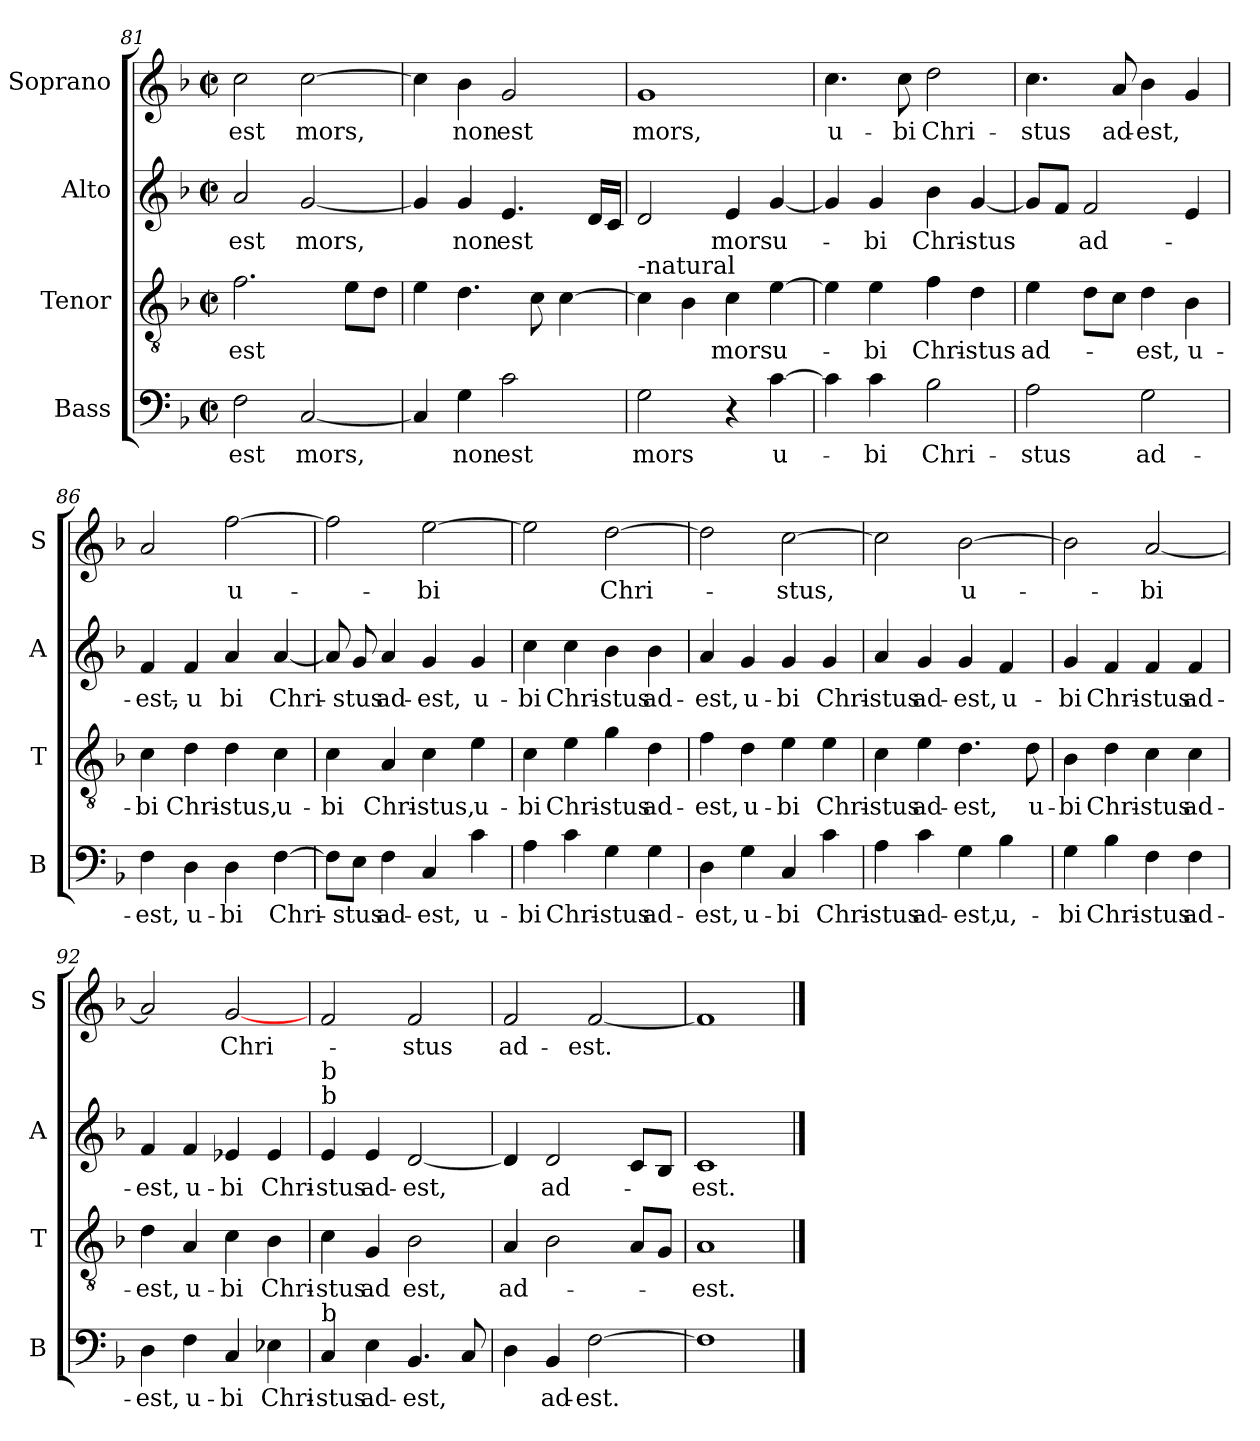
**kern	**text	**kern	**text	**kern	**text	**kern	**text
*part4	*part4	*part3	*part3	*part2	*part2	*part1	*part1
*staff4	*staff4	*staff3	*staff3	*staff2	*staff2	*staff1	*staff1
*I"Bass	*	*I"Tenor	*	*I"Alto	*	*I"Soprano	*
*I'B	*	*I'T	*	*I'A	*	*I'S	*
!!LO:LB:g=z
*clefF4	*	*clefGv2	*	*clefG2	*	*clefG2	*
*k[b-]	*	*k[b-]	*	*k[b-]	*	*k[b-]	*
*F:	*	*F:	*	*F:	*	*F:	*
*M2/2	*	*M2/2	*	*M2/2	*	*M2/2	*
*met(c|)	*	*met(c|)	*	*met(c|)	*	*met(c|)	*
=81	=81	=81	=81	=81	=81	=81	=81
2F\	est	2.f\	est	2a/	est	2cc\	est
[2C/	mors,	.	.	[2g/	mors,	[2cc\	mors,
.	.	8e\L	.	.	.	.	.
.	.	8d\J	.	.	.	.	.
=82	=82	=82	=82	=82	=82	=82	=82
4C/]	.	4e\	.	4g/]	.	4cc\]	.
4G\	non	4.d\	.	4g/	non	4b-\	non
2c\	est	.	.	4.e/	est	2g/	est
.	.	8c\	.	.	.	.	.
.	.	[4c\	.	.	.	.	.
.	.	.	.	16d/LL	.	.	.
.	.	.	.	16c/JJ	.	.	.
=83	=83	=83	=83	=83	=83	=83	=83
!	!	!LO:TX:a:t=-natural	!	!	!	!	!
2G\	mors	4c\]	.	2d/	.	1g	mors,
.	.	4B-\	.	.	.	.	.
4r	.	4c\	mors	4e/	mors	.	.
[4c\	u-	[4e\	u-	[4g/	u-	.	.
=84	=84	=84	=84	=84	=84	=84	=84
4c\]	.	4e\]	.	4g/]	.	4.cc\	u-
4c\	-bi	4e\	-bi	4g/	-bi	.	.
.	.	.	.	.	.	8cc\	-bi
2B-\	Chri-	4f\	Chri-	4b-\	Chri-	2dd\	Chri-
.	.	4d\	-stus	[4g/	-stus	.	.
=85	=85	=85	=85	=85	=85	=85	=85
2A\	-stus	4e\	ad-	8g/L]	.	4.cc\	-stus
.	.	.	.	8f/J	.	.	.
.	.	8d\L	.	2f/	ad-	.	.
.	.	8c\J	.	.	.	8a/	ad-
2G\	ad-	4d\	-est,	.	.	4b-\	-est,
.	.	4B-\	u-	4e/	.	4g/	.
!!LO:LB:g=z
=86	=86	=86	=86	=86	=86	=86	=86
4F\	-est,	4c\	-bi	4f/	-est,-	2a/	.
4D\	u-	4d\	Chri-	4f/	-u	.	.
4D\	-bi	4d\	-stus,	4a/	bi	[2ff\	u-
[4F\	Chri-	4c\	u-	[4a/	Chri-	.	.
=87	=87	=87	=87	=87	=87	=87	=87
8F\L]	.	4c\	-bi	8a/]	.	2ff\]	.
8E\J	-stus	.	.	8g/	-stus	.	.
4F\	ad-	4A/	Chri-	4a/	ad-	.	.
4C/	-est,	4c\	-stus,	4g/	-est,	[2ee\	-bi
4c\	u-	4e\	u-	4g/	u-	.	.
=88	=88	=88	=88	=88	=88	=88	=88
4A\	-bi	4c\	-bi	4cc\	-bi	2ee\]	.
4c\	Chri-	4e\	Chri-	4cc\	Chri-	.	.
4G\	-stus	4g\	-stus	4b-\	-stus	[2dd\	Chri-
4G\	ad-	4d\	ad-	4b-\	ad-	.	.
=89	=89	=89	=89	=89	=89	=89	=89
4D\	-est,	4f\	-est,	4a/	-est,	2dd\]	.
4G\	u-	4d\	u-	4g/	u-	.	.
4C/	-bi	4e\	-bi	4g/	-bi	[2cc\	-stus,
4c\	Chri-	4e\	Chri-	4g/	Chri-	.	.
=90	=90	=90	=90	=90	=90	=90	=90
4A\	-stus	4c\	-stus	4a/	-stus	2cc\]	.
4c\	ad-	4e\	ad-	4g/	ad-	.	.
4G\	-est,	4.d\	-est,	4g/	-est,	[2b-\	u-
4B-\	u,-	.	.	4f/	u-	.	.
.	.	8d\	u-	.	.	.	.
!!LO:LB:g=z
=91	=91	=91	=91	=91	=91	=91	=91
4G\	-bi	4B-\	-bi	4g/	-bi	2b-\]	.
4B-\	Chri-	4d\	Chri-	4f/	Chri-	.	.
4F\	-stus	4c\	-stus	4f/	-stus	[2a/	-bi
4F\	ad-	4c\	ad-	4f/	ad-	.	.
=92	=92	=92	=92	=92	=92	=92	=92
4D\	-est,	4d\	-est,	4f/	-est,	2a/]	.
4F\	u-	4A/	u-	4f/	u-	.	.
4C/	-bi	4c\	-bi	4e-X/	-bi	[2g/	Chri-
4E-X\	Chri-	4B-\	Chri-	4e-/	Chri-	.	.
=93	=93	=93	=93	=93	=93	=93	=93
!	!	!	!	!LO:TX:a:t=b	!	!	!
!	!	!	!	!LO:TX:a:t=b	!	!	!
!LO:TX:a:t=b	!	!	!	!	!	!	!
4C/	-stus	4c\	-stus	4e/	-stus	2f/	.
4E\	ad-	4G/	ad	4e/	ad-	.	.
4.BB-/	-est,	2B-\	est,	[2d/	-est,	2f/	-stus
8C/	.	.	.	.	.	.	.
=94	=94	=94	=94	=94	=94	=94	=94
4D\	.	4A/	ad-	4d/]	.	2f/	ad-
4BB-/	ad-	2B-\	.	2d/	ad-	.	.
[2F\	-est.	.	.	.	.	[2f/	-est.
.	.	8A/L	.	8c/L	.	.	.
.	.	8G/J	.	8B-/J	.	.	.
=95	=95	=95	=95	=95	=95	=95	=95
1F]	.	1A	-est.	1c	-est.	1f]	.
==	==	==	==	==	==	==	==
*-	*-	*-	*-	*-	*-	*-	*-
